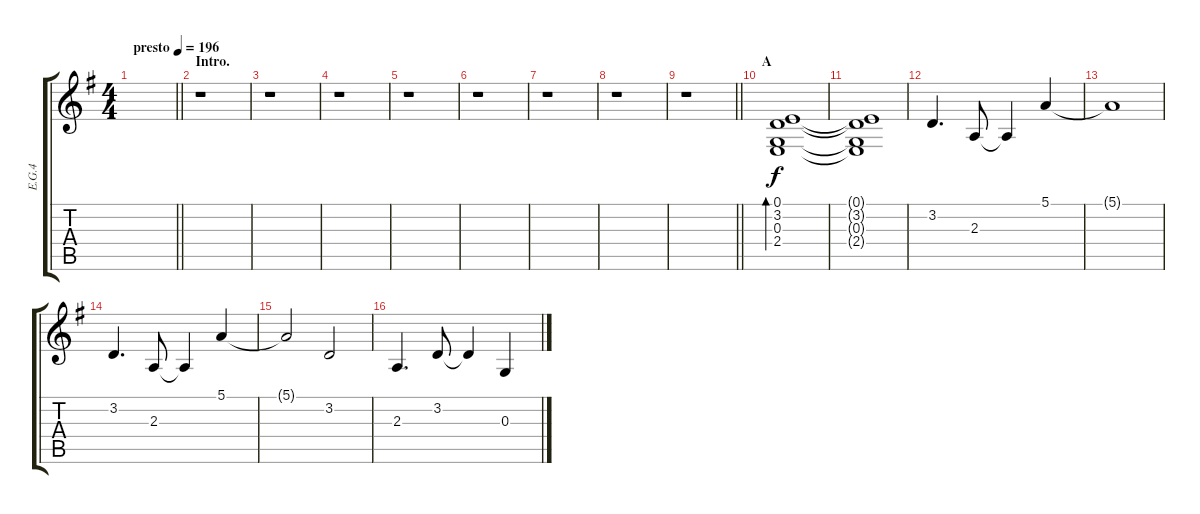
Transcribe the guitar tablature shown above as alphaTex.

\track ("E.G.4" "E.G.4") {instrument tremolostrings}
\staff {score tabs}
\tuning (E4 B3 G3 D3 A2 D2) {hide}
\ts (4 4)
\tempo (196 "presto")
\clef g2
\barLineRight lightlight
\ks g
|
\section ("" "Intro.")
r.1 |
r.1 |
r.1 |
r.1 |
r.1 |
r.1 |
r.1 |
\barLineRight lightlight
r.1 |
\section ("" "A")
(0.1 3.2 0.3 2.4).1{bd 480} |
(0.1{t} 3.2{t} 0.3{t} 2.4{t}).1 |
3.2.4{d} 2.3.8 2.3{t}.4 5.1.4 |
5.1{t}.1 |
3.2.4{d} 2.3.8 2.3{t}.4 5.1.4 |
5.1{t}.2 3.2.2 |
2.3.4{d} 3.2.8 3.2{t}.4 0.3.4
